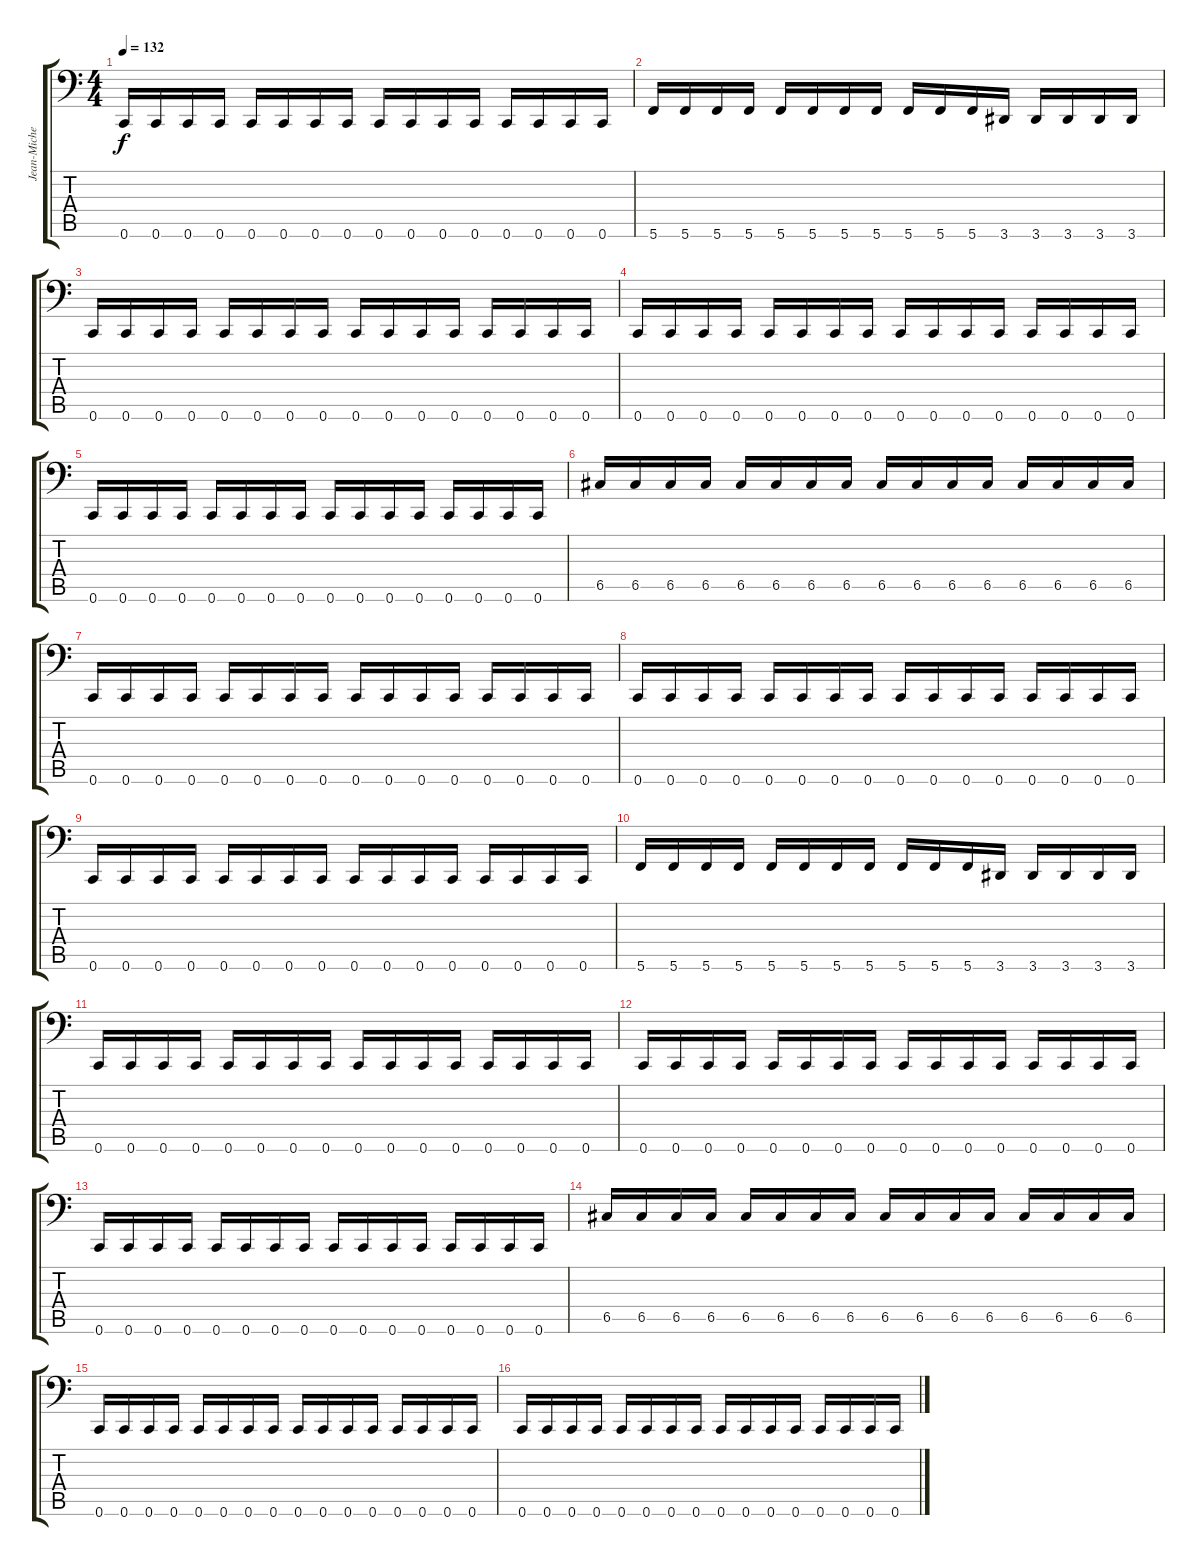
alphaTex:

\track ("Jean-Michel Labadie" "Jean-Miche") {instrument electricbasspick}
\staff {score tabs}
\tuning (D3 A2 F2 C2 G1 C1) {hide}
\ts (4 4)
\tempo 132
\clef f4
\ks c
0.6.16{dy f} 0.6.16 0.6.16 0.6.16 0.6.16 0.6.16 0.6.16 0.6.16 0.6.16 0.6.16 0.6.16 0.6.16 0.6.16 0.6.16 0.6.16 0.6.16 |
5.6.16 5.6.16 5.6.16 5.6.16 5.6.16 5.6.16 5.6.16 5.6.16 5.6.16 5.6.16 5.6.16 3.6.16 3.6.16 3.6.16 3.6.16 3.6.16 |
0.6.16 0.6.16 0.6.16 0.6.16 0.6.16 0.6.16 0.6.16 0.6.16 0.6.16 0.6.16 0.6.16 0.6.16 0.6.16 0.6.16 0.6.16 0.6.16 |
0.6.16 0.6.16 0.6.16 0.6.16 0.6.16 0.6.16 0.6.16 0.6.16 0.6.16 0.6.16 0.6.16 0.6.16 0.6.16 0.6.16 0.6.16 0.6.16 |
0.6.16 0.6.16 0.6.16 0.6.16 0.6.16 0.6.16 0.6.16 0.6.16 0.6.16 0.6.16 0.6.16 0.6.16 0.6.16 0.6.16 0.6.16 0.6.16 |
6.5.16 6.5.16 6.5.16 6.5.16 6.5.16 6.5.16 6.5.16 6.5.16 6.5.16 6.5.16 6.5.16 6.5.16 6.5.16 6.5.16 6.5.16 6.5.16 |
0.6.16 0.6.16 0.6.16 0.6.16 0.6.16 0.6.16 0.6.16 0.6.16 0.6.16 0.6.16 0.6.16 0.6.16 0.6.16 0.6.16 0.6.16 0.6.16 |
0.6.16 0.6.16 0.6.16 0.6.16 0.6.16 0.6.16 0.6.16 0.6.16 0.6.16 0.6.16 0.6.16 0.6.16 0.6.16 0.6.16 0.6.16 0.6.16 |
0.6.16 0.6.16 0.6.16 0.6.16 0.6.16 0.6.16 0.6.16 0.6.16 0.6.16 0.6.16 0.6.16 0.6.16 0.6.16 0.6.16 0.6.16 0.6.16 |
5.6.16 5.6.16 5.6.16 5.6.16 5.6.16 5.6.16 5.6.16 5.6.16 5.6.16 5.6.16 5.6.16 3.6.16 3.6.16 3.6.16 3.6.16 3.6.16 |
0.6.16 0.6.16 0.6.16 0.6.16 0.6.16 0.6.16 0.6.16 0.6.16 0.6.16 0.6.16 0.6.16 0.6.16 0.6.16 0.6.16 0.6.16 0.6.16 |
0.6.16 0.6.16 0.6.16 0.6.16 0.6.16 0.6.16 0.6.16 0.6.16 0.6.16 0.6.16 0.6.16 0.6.16 0.6.16 0.6.16 0.6.16 0.6.16 |
0.6.16 0.6.16 0.6.16 0.6.16 0.6.16 0.6.16 0.6.16 0.6.16 0.6.16 0.6.16 0.6.16 0.6.16 0.6.16 0.6.16 0.6.16 0.6.16 |
6.5.16 6.5.16 6.5.16 6.5.16 6.5.16 6.5.16 6.5.16 6.5.16 6.5.16 6.5.16 6.5.16 6.5.16 6.5.16 6.5.16 6.5.16 6.5.16 |
0.6.16 0.6.16 0.6.16 0.6.16 0.6.16 0.6.16 0.6.16 0.6.16 0.6.16 0.6.16 0.6.16 0.6.16 0.6.16 0.6.16 0.6.16 0.6.16 |
0.6.16 0.6.16 0.6.16 0.6.16 0.6.16 0.6.16 0.6.16 0.6.16 0.6.16 0.6.16 0.6.16 0.6.16 0.6.16 0.6.16 0.6.16 0.6.16
